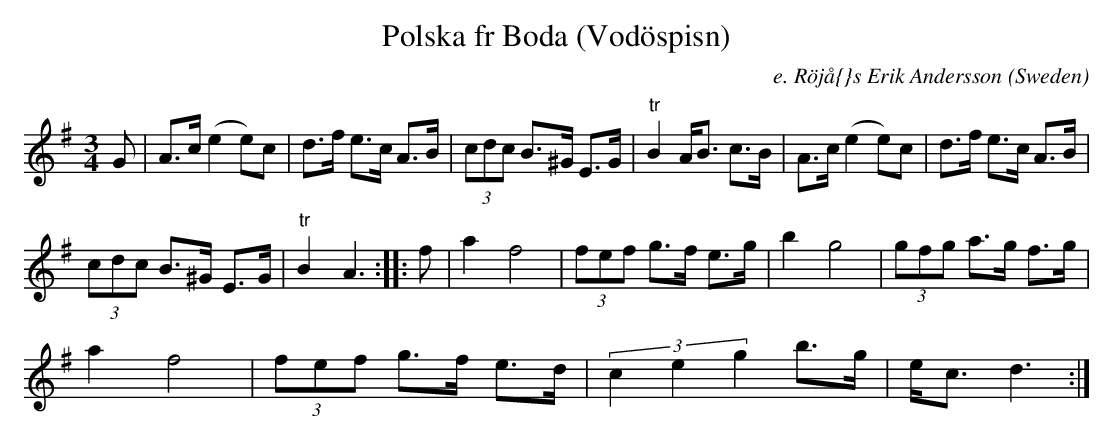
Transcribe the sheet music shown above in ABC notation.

X:1
T:Polska fr Boda (Vod\"ospisn)
O:Sweden
M:3/4
C:e. R\"oj\aa{}s Erik Andersson
K:ADor
G|\
A>c (e2 e)c|d>f e>c A>B|\
(3cdc B>^G E>G|"tr"B2 A<B c>B|\
A>c (e2 e)c|d>f e>c A>B|
(3cdc B>^G E>G|"tr"B2 A3::\
f|\
a2 f4|(3fef g>f e>g|b2g4|(3gfg a>g f>g|
a2f4|(3fef g>f e>d|(3c2e2g2 b>g|e<c d3:|
